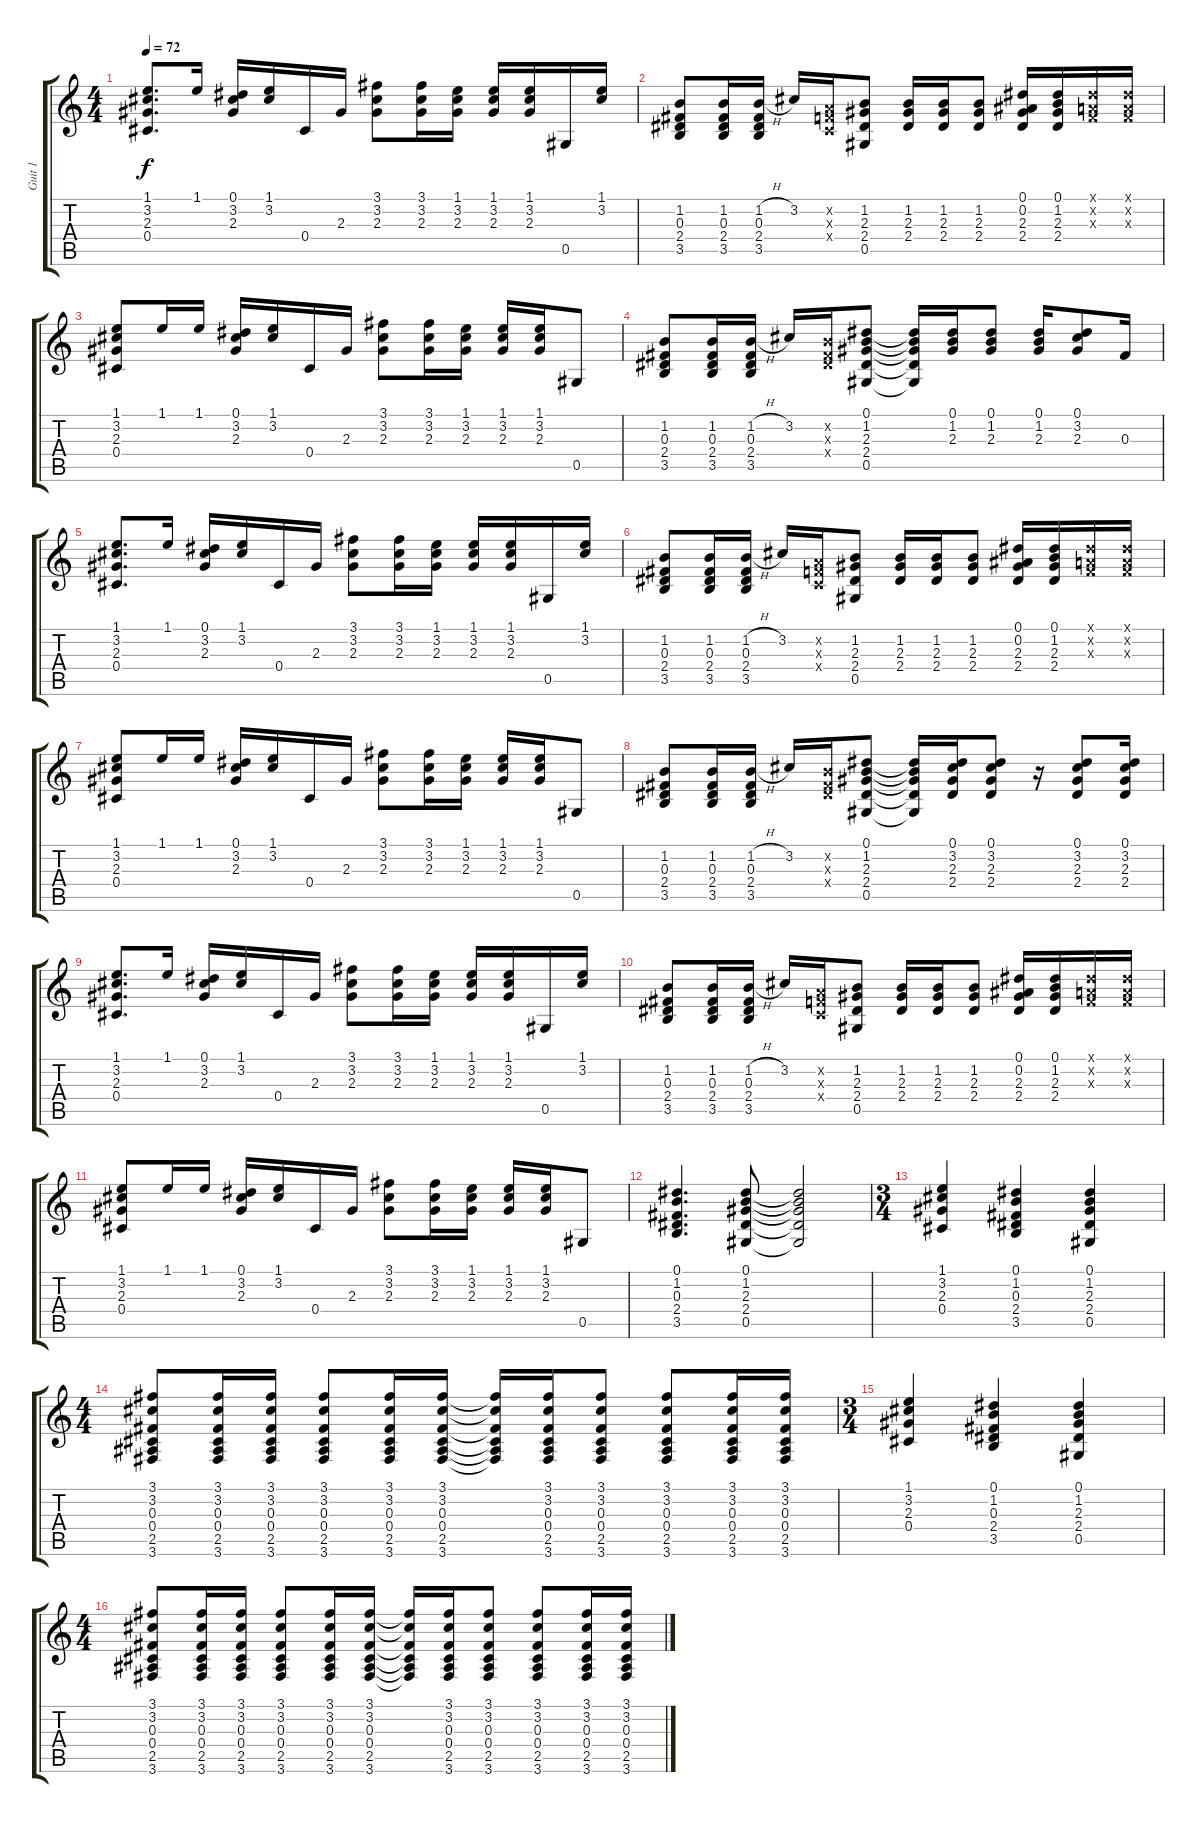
\track ("Guit 1" "Guit 1") {instrument acousticguitarsteel}
\staff {score tabs}
\tuning (Eb4 Bb3 Gb3 Db3 Ab2 Eb2) {hide}
\ts (4 4)
\tempo 72
\clef g2
\ks c
(1.1 3.2 2.3 0.4).8{d dy f instrument acousticguitarsteel} 1.1.16 (0.1 3.2 2.3).16 (1.1 3.2).16 0.4.16 2.3.16 (3.1 3.2 2.3).8 (3.1 3.2 2.3).16 (1.1 3.2 2.3).16 (1.1 3.2 2.3).16 (1.1 3.2 2.3).16 0.5.16 (1.1 3.2).16 |
(1.2 0.3 2.4 3.5).8 (1.2 0.3 2.4 3.5).16 (1.2{h} 0.3 2.4 3.5).16 3.2.16 (-1.2{x} -1.3{x} -1.4{x}).16 (1.2 2.3 2.4 0.5).8 (1.2 2.3 2.4).16 (1.2 2.3 2.4).16 (1.2 2.3 2.4).8 (0.1 0.2 2.3 2.4).16 (0.1 1.2 2.3 2.4).16 (0.1{x} -1.2{x} -1.3{x}).16 (0.1{x} -1.2{x} -1.3{x}).16 |
(1.1 3.2 2.3 0.4).8 1.1.16 1.1.16 (0.1 3.2 2.3).16 (1.1 3.2).16 0.4.16 2.3.16 (3.1 3.2 2.3).8 (3.1 3.2 2.3).16 (1.1 3.2 2.3).16 (1.1 3.2 2.3).16 (1.1 3.2 2.3).16 0.5.8 |
(1.2 0.3 2.4 3.5).8 (1.2 0.3 2.4 3.5).16 (1.2{h} 0.3 2.4 3.5).16 3.2.16 (1.2{x} 0.3{x} 2.4{x}).16 (0.1 1.2 2.3 2.4 0.5).8 (0.1{t} 1.2{t} 2.3{t} 2.4{t} 0.5{t}).16 (0.1 1.2 2.3).16 (0.1 1.2 2.3).8 (0.1 1.2 2.3).16 (0.1 3.2 2.3).8 0.3.16 |
(1.1 3.2 2.3 0.4).8{d} 1.1.16 (0.1 3.2 2.3).16 (1.1 3.2).16 0.4.16 2.3.16 (3.1 3.2 2.3).8 (3.1 3.2 2.3).16 (1.1 3.2 2.3).16 (1.1 3.2 2.3).16 (1.1 3.2 2.3).16 0.5.16 (1.1 3.2).16 |
(1.2 0.3 2.4 3.5).8 (1.2 0.3 2.4 3.5).16 (1.2{h} 0.3 2.4 3.5).16 3.2.16 (-1.2{x} -1.3{x} -1.4{x}).16 (1.2 2.3 2.4 0.5).8 (1.2 2.3 2.4).16 (1.2 2.3 2.4).16 (1.2 2.3 2.4).8 (0.1 0.2 2.3 2.4).16 (0.1 1.2 2.3 2.4).16 (0.1{x} -1.2{x} -1.3{x}).16 (0.1{x} -1.2{x} -1.3{x}).16 |
(1.1 3.2 2.3 0.4).8 1.1.16 1.1.16 (0.1 3.2 2.3).16 (1.1 3.2).16 0.4.16 2.3.16 (3.1 3.2 2.3).8 (3.1 3.2 2.3).16 (1.1 3.2 2.3).16 (1.1 3.2 2.3).16 (1.1 3.2 2.3).16 0.5.8 |
(1.2 0.3 2.4 3.5).8 (1.2 0.3 2.4 3.5).16 (1.2{h} 0.3 2.4 3.5).16 3.2.16 (1.2{x} 0.3{x} 2.4{x}).16 (0.1 1.2 2.3 2.4 0.5).8 (0.1{t} 1.2{t} 2.3{t} 2.4{t} 0.5{t}).16 (0.1 3.2 2.3 2.4).16 (0.1 3.2 2.3 2.4).8 r.16 (0.1 3.2 2.3 2.4).8 (0.1 3.2 2.3 2.4).16 |
(1.1 3.2 2.3 0.4).8{d} 1.1.16 (0.1 3.2 2.3).16 (1.1 3.2).16 0.4.16 2.3.16 (3.1 3.2 2.3).8 (3.1 3.2 2.3).16 (1.1 3.2 2.3).16 (1.1 3.2 2.3).16 (1.1 3.2 2.3).16 0.5.16 (1.1 3.2).16 |
(1.2 0.3 2.4 3.5).8 (1.2 0.3 2.4 3.5).16 (1.2{h} 0.3 2.4 3.5).16 3.2.16 (-1.2{x} -1.3{x} -1.4{x}).16 (1.2 2.3 2.4 0.5).8 (1.2 2.3 2.4).16 (1.2 2.3 2.4).16 (1.2 2.3 2.4).8 (0.1 0.2 2.3 2.4).16 (0.1 1.2 2.3 2.4).16 (0.1{x} -1.2{x} -1.3{x}).16 (0.1{x} -1.2{x} -1.3{x}).16 |
(1.1 3.2 2.3 0.4).8 1.1.16 1.1.16 (0.1 3.2 2.3).16 (1.1 3.2).16 0.4.16 2.3.16 (3.1 3.2 2.3).8 (3.1 3.2 2.3).16 (1.1 3.2 2.3).16 (1.1 3.2 2.3).16 (1.1 3.2 2.3).16 0.5.8 |
(0.1 1.2 0.3 2.4 3.5).4{d} (0.1 1.2 2.3 2.4 0.5).8 (0.1{t} 1.2{t} 2.3{t} 2.4{t} 0.5{t}).2 |
\ts (3 4)
(1.1 3.2 2.3 0.4).4 (0.1 1.2 0.3 2.4 3.5).4 (0.1 1.2 2.3 2.4 0.5).4 |
\ts (4 4)
(3.1 3.2 0.3 0.4 2.5 3.6).8 (3.1 3.2 0.3 0.4 2.5 3.6).16 (3.1 3.2 0.3 0.4 2.5 3.6).16 (3.1 3.2 0.3 0.4 2.5 3.6).8 (3.1 3.2 0.3 0.4 2.5 3.6).16 (3.1 3.2 0.3 0.4 2.5 3.6).16 (3.1{t} 3.2{t} 0.3{t} 0.4{t} 2.5{t} 3.6{t}).16 (3.1 3.2 0.3 0.4 2.5 3.6).16 (3.1 3.2 0.3 0.4 2.5 3.6).8 (3.1 3.2 0.3 0.4 2.5 3.6).8 (3.1 3.2 0.3 0.4 2.5 3.6).16 (3.1 3.2 0.3 0.4 2.5 3.6).16 |
\ts (3 4)
(1.1 3.2 2.3 0.4).4 (0.1 1.2 0.3 2.4 3.5).4 (0.1 1.2 2.3 2.4 0.5).4 |
\ts (4 4)
(3.1 3.2 0.3 0.4 2.5 3.6).8 (3.1 3.2 0.3 0.4 2.5 3.6).16 (3.1 3.2 0.3 0.4 2.5 3.6).16 (3.1 3.2 0.3 0.4 2.5 3.6).8 (3.1 3.2 0.3 0.4 2.5 3.6).16 (3.1 3.2 0.3 0.4 2.5 3.6).16 (3.1{t} 3.2{t} 0.3{t} 0.4{t} 2.5{t} 3.6{t}).16 (3.1 3.2 0.3 0.4 2.5 3.6).16 (3.1 3.2 0.3 0.4 2.5 3.6).8 (3.1 3.2 0.3 0.4 2.5 3.6).8 (3.1 3.2 0.3 0.4 2.5 3.6).16 (3.1 3.2 0.3 0.4 2.5 3.6).16
